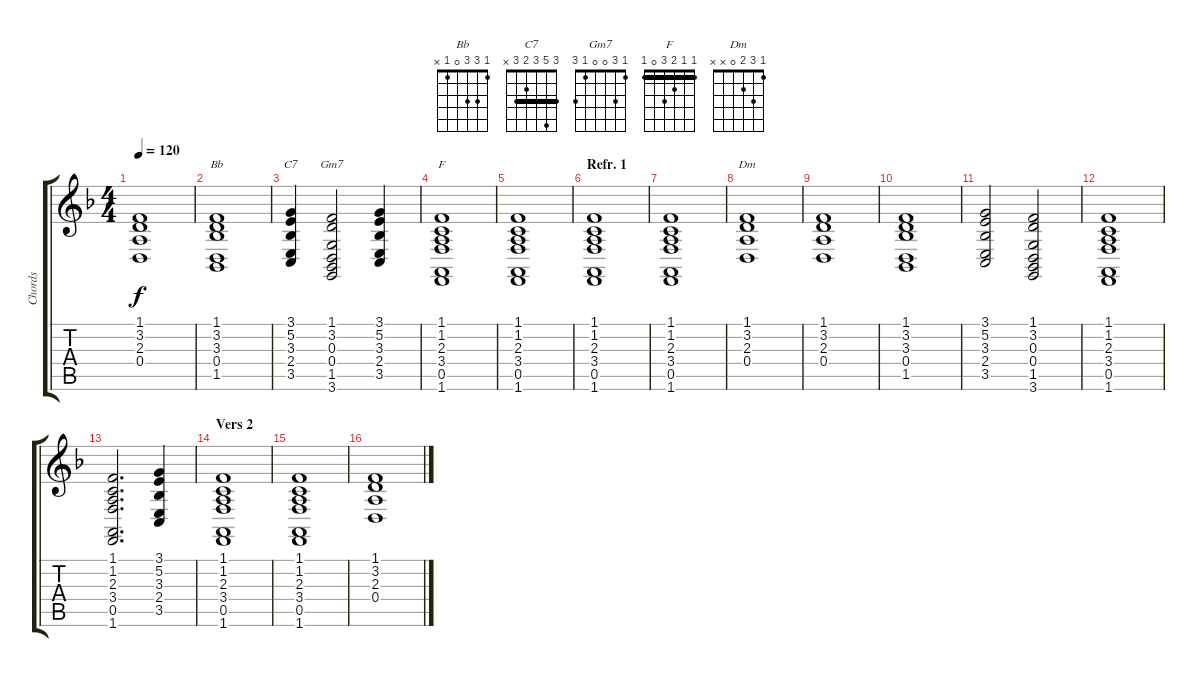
\track ("Chords" "Chords") {instrument acousticgrandpiano}
\staff {score tabs}
\tuning (E4 B3 G3 D3 A2 E2) {hide}
\chord ("Bb" 1 3 3 0 1 x)
\chord ("C7" 3 5 3 2 3 x) {barre 3}
\chord ("Gm7" 1 3 0 0 1 3)
\chord ("F" 1 1 2 3 0 1) {barre 1}
\chord ("Dm" 1 3 2 0 x x)
\ts (4 4)
\tempo 120
\clef g2
\ks f
(1.1 3.2 2.3 0.4).1{dy f} |
(1.1 3.2 3.3 0.4 1.5).1{ch "Bb"} |
(3.1 5.2 3.3 2.4 3.5).4{ch "C7"} (1.1 3.2 0.3 0.4 1.5 3.6).2{ch "Gm7"} (3.1 5.2 3.3 2.4 3.5).4 |
(1.1 1.2 2.3 3.4 0.5 1.6).1{ch "F"} |
(1.1 1.2 2.3 3.4 0.5 1.6).1 |
\section ("" "Refr. 1")
(1.1 1.2 2.3 3.4 0.5 1.6).1 |
(1.1 1.2 2.3 3.4 0.5 1.6).1 |
(1.1 3.2 2.3 0.4).1{ch "Dm"} |
(1.1 3.2 2.3 0.4).1 |
(1.1 3.2 3.3 0.4 1.5).1 |
(3.1 5.2 3.3 2.4 3.5).2 (1.1 3.2 0.3 0.4 1.5 3.6).2 |
(1.1 1.2 2.3 3.4 0.5 1.6).1 |
(1.1 1.2 2.3 3.4 0.5 1.6).2{d} (3.1 5.2 3.3 2.4 3.5).4 |
\section ("" "Vers 2")
(1.1 1.2 2.3 3.4 0.5 1.6).1 |
(1.1 1.2 2.3 3.4 0.5 1.6).1 |
(1.1 3.2 2.3 0.4).1
